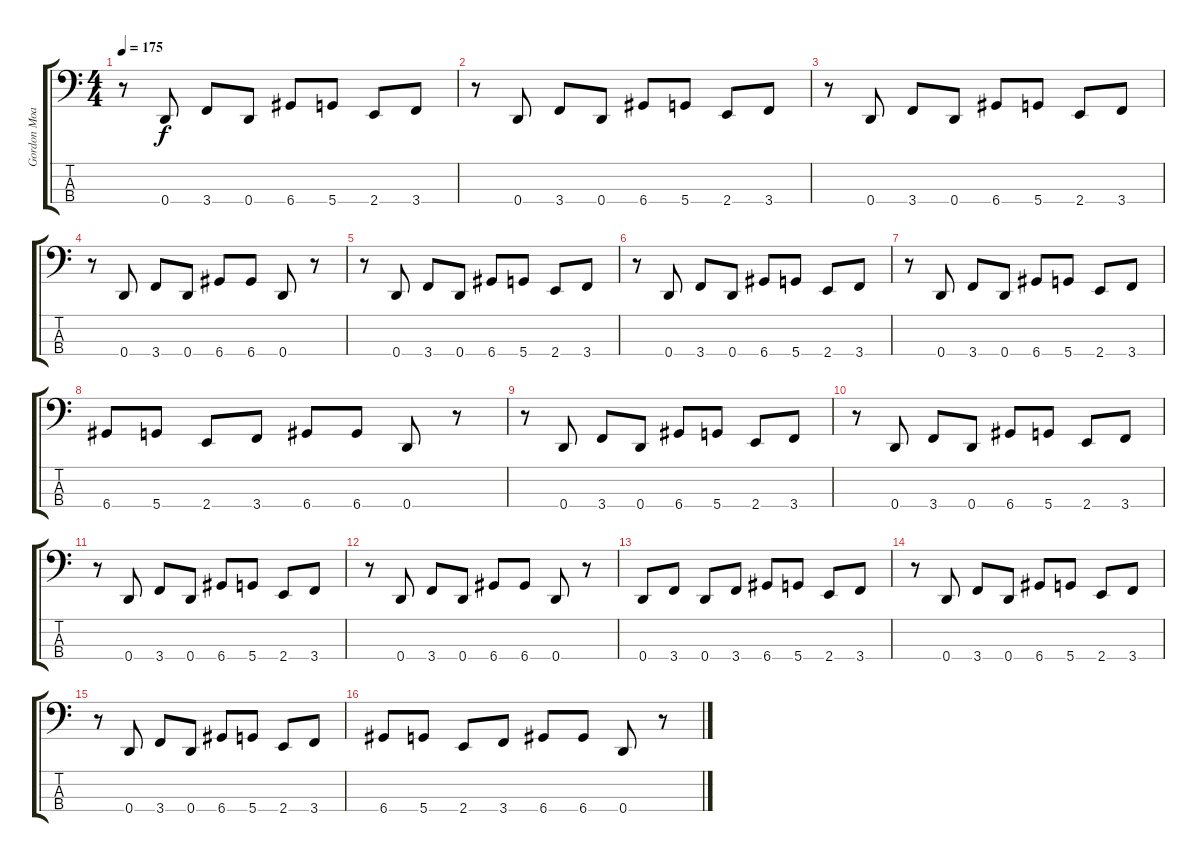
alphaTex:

\track ("Gordon Moakes" "Gordon Moa") {instrument electricbasspick}
\staff {score tabs}
\tuning (G2 D2 A1 D1) {hide}
\ts (4 4)
\tempo 175
\clef f4
\ks c
r.8{dy f} 0.4.8 3.4.8 0.4.8 6.4.8 5.4.8 2.4.8 3.4.8 |
r.8 0.4.8 3.4.8 0.4.8 6.4.8 5.4.8 2.4.8 3.4.8 |
r.8 0.4.8 3.4.8 0.4.8 6.4.8 5.4.8 2.4.8 3.4.8 |
r.8 0.4.8 3.4.8 0.4.8 6.4.8 6.4.8 0.4.8 r.8 |
r.8 0.4.8 3.4.8 0.4.8 6.4.8 5.4.8 2.4.8 3.4.8 |
r.8 0.4.8 3.4.8 0.4.8 6.4.8 5.4.8 2.4.8 3.4.8 |
r.8 0.4.8 3.4.8 0.4.8 6.4.8 5.4.8 2.4.8 3.4.8 |
6.4.8 5.4.8 2.4.8 3.4.8 6.4.8 6.4.8 0.4.8 r.8 |
r.8 0.4.8 3.4.8 0.4.8 6.4.8 5.4.8 2.4.8 3.4.8 |
r.8 0.4.8 3.4.8 0.4.8 6.4.8 5.4.8 2.4.8 3.4.8 |
r.8 0.4.8 3.4.8 0.4.8 6.4.8 5.4.8 2.4.8 3.4.8 |
r.8 0.4.8 3.4.8 0.4.8 6.4.8 6.4.8 0.4.8 r.8 |
0.4.8 3.4.8 0.4.8 3.4.8 6.4.8 5.4.8 2.4.8 3.4.8 |
r.8 0.4.8 3.4.8 0.4.8 6.4.8 5.4.8 2.4.8 3.4.8 |
r.8 0.4.8 3.4.8 0.4.8 6.4.8 5.4.8 2.4.8 3.4.8 |
6.4.8 5.4.8 2.4.8 3.4.8 6.4.8 6.4.8 0.4.8 r.8
